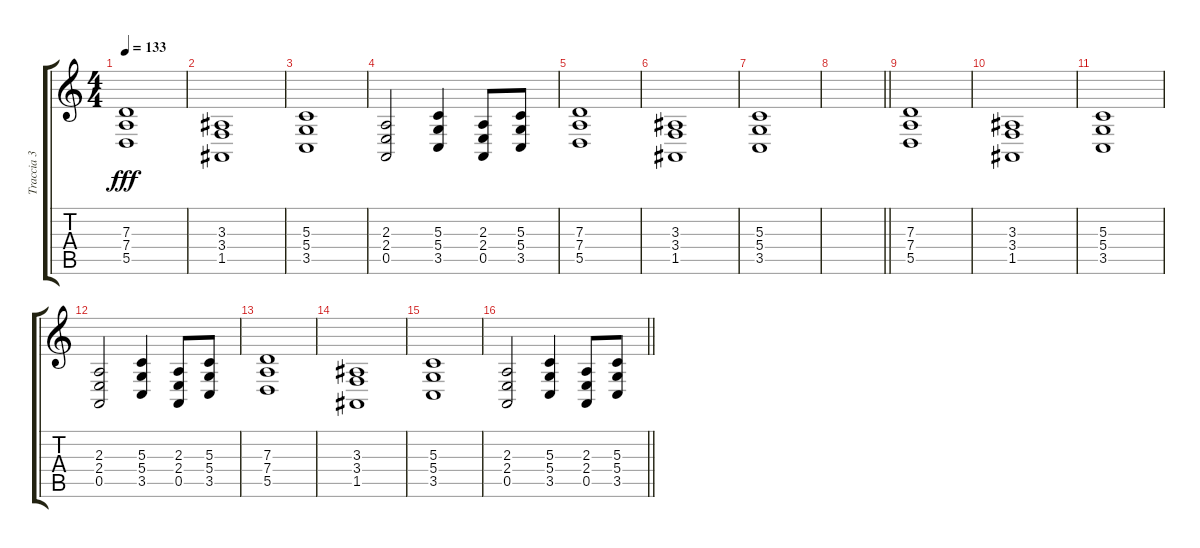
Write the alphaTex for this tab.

\track ("Traccia 3" "Traccia 3") {instrument stringensemble1}
\staff {score tabs}
\tuning (E4 B3 G3 D3 A2 E2) {hide}
\ts (4 4)
\tempo 133
\clef g2
\ks c
(7.3 7.4 5.5).1{dy fff} |
(3.3 3.4 1.5).1 |
(5.3 5.4 3.5).1 |
(2.3 2.4 0.5).2 (5.3 5.4 3.5).4 (2.3 2.4 0.5).8 (5.3 5.4 3.5).8 |
(7.3 7.4 5.5).1 |
(3.3 3.4 1.5).1 |
(5.3 5.4 3.5).1 |
\barLineRight lightlight
|
(7.3 7.4 5.5).1{volume 12} |
(3.3 3.4 1.5).1 |
(5.3 5.4 3.5).1 |
(2.3 2.4 0.5).2 (5.3 5.4 3.5).4 (2.3 2.4 0.5).8 (5.3 5.4 3.5).8 |
(7.3 7.4 5.5).1{volume 12} |
(3.3 3.4 1.5).1 |
(5.3 5.4 3.5).1 |
\barLineRight lightlight
(2.3 2.4 0.5).2 (5.3 5.4 3.5).4 (2.3 2.4 0.5).8 (5.3 5.4 3.5).8
